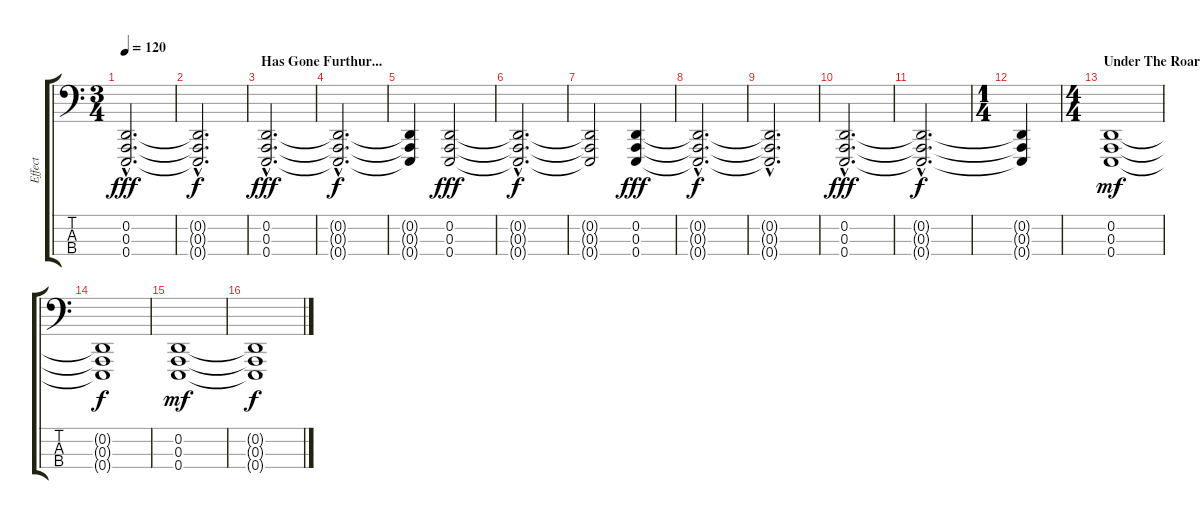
\track ("Effect" "Effect") {instrument seashore}
\staff {score tabs}
\tuning (G2 D2 A1 E1) {hide}
\ts (3 4)
\tempo 120
\clef f4
\ks c
(0.2{hac} 0.3{hac} 0.4{hac}).2{d dy fff} |
(0.2{hac t} 0.3{hac t} 0.4{hac t}).2{d dy f} |
\section ("" "Has Gone Furthur...")
(0.2{hac} 0.3{hac} 0.4{hac}).2{d dy fff} |
(0.2{hac t} 0.3{hac t} 0.4{hac t}).2{d dy f} |
(0.2{t} 0.3{t} 0.4{t}).4 (0.2 0.3 0.4).2{dy fff} |
(0.2{hac t} 0.3{hac t} 0.4{hac t}).2{d dy f} |
(0.2{t} 0.3{t} 0.4{t}).2 (0.2 0.3 0.4).4{dy fff} |
(0.2{hac t} 0.3{hac t} 0.4{hac t}).2{d dy f} |
(0.2{hac t} 0.3{hac t} 0.4{hac t}).2{d} |
(0.2{hac} 0.3{hac} 0.4{hac}).2{d dy fff} |
(0.2{hac t} 0.3{hac t} 0.4{hac t}).2{d dy f} |
\ts (1 4)
(0.2{t} 0.3{t} 0.4{t}).4 |
\ts (4 4)
\section ("" "Under The Roaring Sea")
(0.2 0.3 0.4).1{dy mf} |
(0.2{t} 0.3{t} 0.4{t}).1{dy f} |
(0.2 0.3 0.4).1{dy mf} |
(0.2{t} 0.3{t} 0.4{t}).1{dy f}
